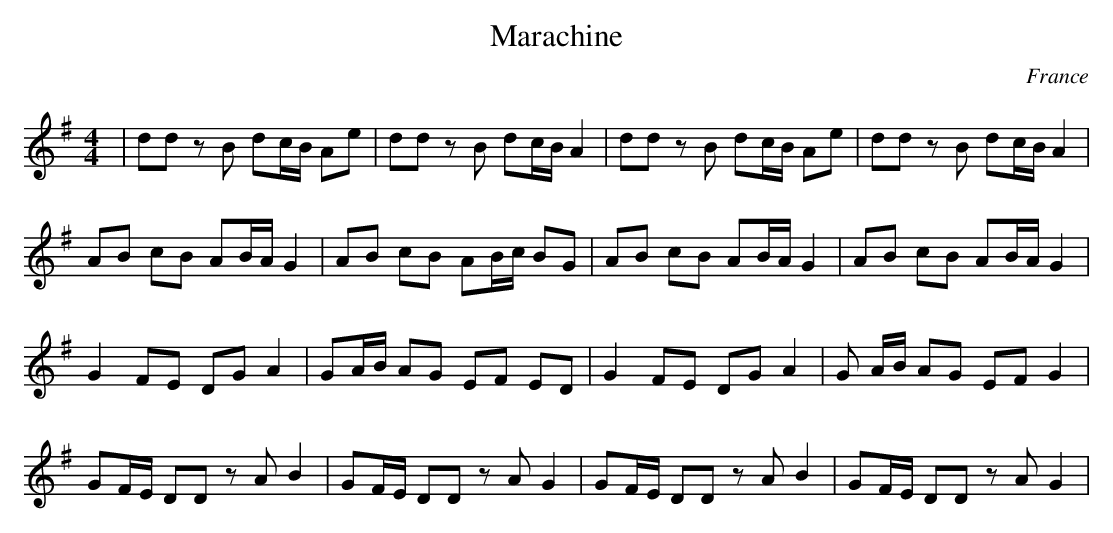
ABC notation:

X:1
T:Marachine
L:1/16
M:4/4
O:France
K:G
|d2d2 z2 B2 d2cB A2e2| d2d2 z2B2  d2cB A4| d2d2 z2B2 d2cB A2e2 | d2d2 z2B2 d2cB A4|
A2B2 c2B2 A2BA  G4| A2B2 c2B2 A2Bc  B2G2| A2B2 c2B2 A2BA  G4| A2B2 c2B2 A2BA  G4|
G4 F2E2 D2G2 A4 | G2AB A2G2 E2F2 E2D2 | G4 F2E2 D2G2 A4 | G2 AB A2G2 E2F2 G4 |
G2FE D2D2 z2A2 B4 | G2FE D2D2 z2A2 G4 | G2FE D2D2 z2A2 B4 | G2FE D2D2 z2A2 G4|
